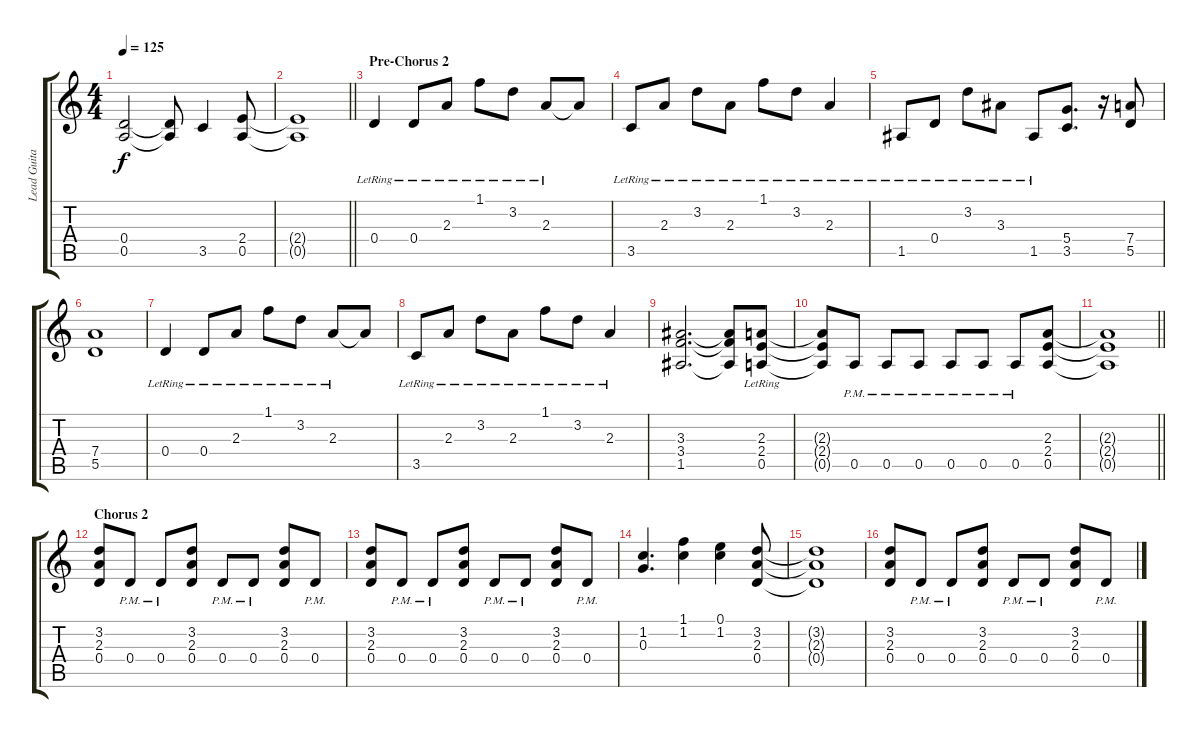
\track ("Lead Guitar 1" "Lead Guita") {instrument distortionguitar}
\staff {score tabs}
\tuning (E4 B3 G3 D3 A2 E2) {hide}
\ts (4 4)
\tempo 125
\clef g2
\ks c
(0.4 0.5).2{dy f} (0.4{t} 0.5{t}).8 3.5.4 (2.4 0.5).8 |
\barLineRight lightlight
(2.4{t} 0.5{t}).1 |
\section ("" "Pre-Chorus 2")
0.4{lr}.4{volume 8} 0.4{lr}.8 2.3{lr}.8 1.1{lr}.8 3.2{lr}.8 2.3{lr}.8 2.3{t}.8 |
3.5{lr}.8 2.3{lr}.8 3.2{lr}.8 2.3{lr}.8 1.1{lr}.8 3.2{lr}.8 2.3{lr}.4 |
1.5{lr}.8 0.4{lr}.8 3.2{lr}.8 3.3{lr}.8 1.5{lr}.8 (5.4 3.5).8{d} r.16 (7.4 5.5).8 |
(7.4 5.5).1 |
0.4{lr}.4 0.4{lr}.8 2.3{lr}.8 1.1{lr}.8 3.2{lr}.8 2.3{lr}.8 2.3{t}.8 |
3.5{lr}.8 2.3{lr}.8 3.2{lr}.8 2.3{lr}.8 1.1{lr}.8 3.2{lr}.8 2.3{lr}.4 |
(3.3 3.4 1.5).2{d} (3.3{t} 3.4{t} 1.5{t}).8 (2.3{lr} 2.4{lr} 0.5{lr}).8 |
(2.3{t} 2.4{t} 0.5{t}).8 0.5{pm}.8 0.5{pm}.8 0.5{pm}.8 0.5{pm}.8 0.5{pm}.8 0.5{pm}.8 (2.3 2.4 0.5).8 |
\barLineRight lightlight
(2.3{t} 2.4{t} 0.5{t}).1 |
\section ("" "Chorus 2")
(3.2 2.3 0.4).8{volume 13} 0.4{pm}.8 0.4{pm}.8 (3.2 2.3 0.4).8 0.4{pm}.8 0.4{pm}.8 (3.2 2.3 0.4).8 0.4{pm}.8 |
(3.2 2.3 0.4).8 0.4{pm}.8 0.4{pm}.8 (3.2 2.3 0.4).8 0.4{pm}.8 0.4{pm}.8 (3.2 2.3 0.4).8 0.4{pm}.8 |
(1.2 0.3).4{d} (1.1 1.2).4 (0.1 1.2).4 (3.2 2.3 0.4).8 |
(3.2{t} 2.3{t} 0.4{t}).1 |
(3.2 2.3 0.4).8 0.4{pm}.8 0.4{pm}.8 (3.2 2.3 0.4).8 0.4{pm}.8 0.4{pm}.8 (3.2 2.3 0.4).8 0.4{pm}.8
